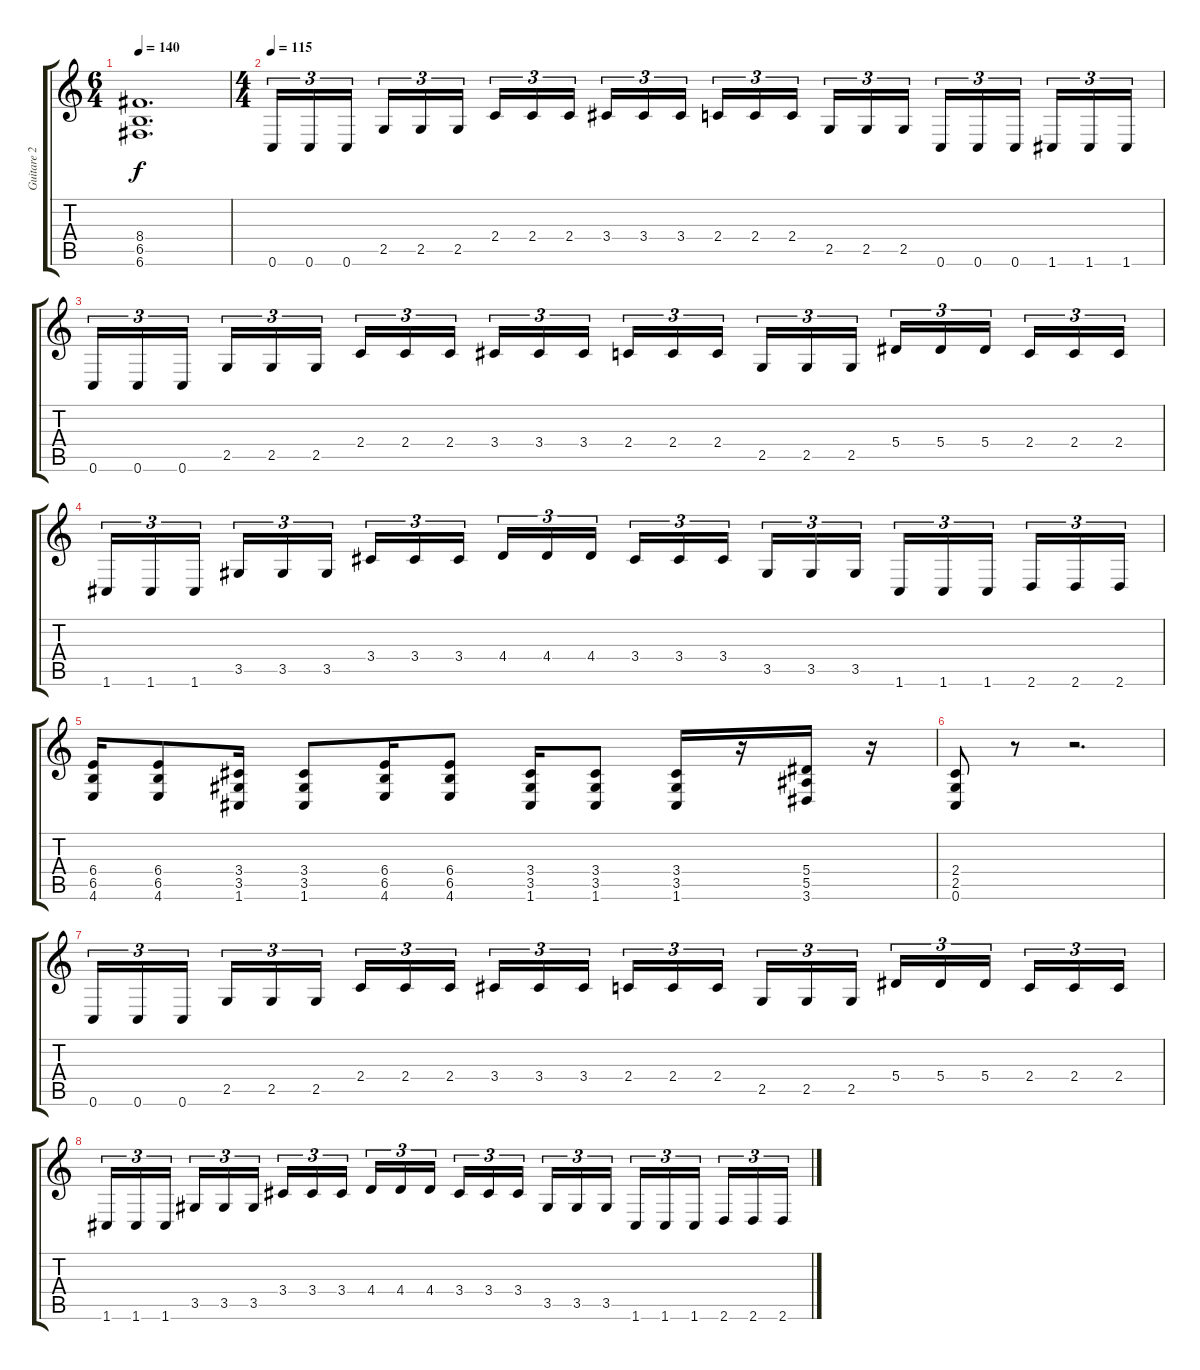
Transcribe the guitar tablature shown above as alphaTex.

\track ("Guitare 2" "Guitare 2") {instrument distortionguitar}
\staff {score tabs}
\tuning (C4 G3 Eb3 Bb2 F2 C2) {hide}
\ts (6 4)
\tempo 140
\clef g2
\ks c
(8.4{t} 6.5{t} 6.6{t}).1{d dy f} |
\ts (4 4)
\tempo 115
0.6.16{tu (3 2)} 0.6.16{tu (3 2)} 0.6.16{tu (3 2) beam splitsecondary} 2.5.16{tu (3 2)} 2.5.16{tu (3 2)} 2.5.16{tu (3 2)} 2.4.16{tu (3 2)} 2.4.16{tu (3 2)} 2.4.16{tu (3 2) beam splitsecondary} 3.4.16{tu (3 2)} 3.4.16{tu (3 2)} 3.4.16{tu (3 2)} 2.4.16{tu (3 2)} 2.4.16{tu (3 2)} 2.4.16{tu (3 2) beam splitsecondary} 2.5.16{tu (3 2)} 2.5.16{tu (3 2)} 2.5.16{tu (3 2)} 0.6.16{tu (3 2)} 0.6.16{tu (3 2)} 0.6.16{tu (3 2) beam splitsecondary} 1.6.16{tu (3 2)} 1.6.16{tu (3 2)} 1.6.16{tu (3 2)} |
0.6.16{tu (3 2)} 0.6.16{tu (3 2)} 0.6.16{tu (3 2) beam splitsecondary} 2.5.16{tu (3 2)} 2.5.16{tu (3 2)} 2.5.16{tu (3 2)} 2.4.16{tu (3 2)} 2.4.16{tu (3 2)} 2.4.16{tu (3 2) beam splitsecondary} 3.4.16{tu (3 2)} 3.4.16{tu (3 2)} 3.4.16{tu (3 2)} 2.4.16{tu (3 2)} 2.4.16{tu (3 2)} 2.4.16{tu (3 2) beam splitsecondary} 2.5.16{tu (3 2)} 2.5.16{tu (3 2)} 2.5.16{tu (3 2)} 5.4.16{tu (3 2)} 5.4.16{tu (3 2)} 5.4.16{tu (3 2) beam splitsecondary} 2.4.16{tu (3 2)} 2.4.16{tu (3 2)} 2.4.16{tu (3 2)} |
1.6.16{tu (3 2)} 1.6.16{tu (3 2)} 1.6.16{tu (3 2) beam splitsecondary} 3.5.16{tu (3 2)} 3.5.16{tu (3 2)} 3.5.16{tu (3 2)} 3.4.16{tu (3 2)} 3.4.16{tu (3 2)} 3.4.16{tu (3 2) beam splitsecondary} 4.4.16{tu (3 2)} 4.4.16{tu (3 2)} 4.4.16{tu (3 2)} 3.4.16{tu (3 2)} 3.4.16{tu (3 2)} 3.4.16{tu (3 2) beam splitsecondary} 3.5.16{tu (3 2)} 3.5.16{tu (3 2)} 3.5.16{tu (3 2)} 1.6.16{tu (3 2)} 1.6.16{tu (3 2)} 1.6.16{tu (3 2) beam splitsecondary} 2.6.16{tu (3 2)} 2.6.16{tu (3 2)} 2.6.16{tu (3 2)} |
(6.4 6.5 4.6).16 (6.4 6.5 4.6).8 (3.4 3.5 1.6).16 (3.4 3.5 1.6).8 (6.4 6.5 4.6).16 (6.4 6.5 4.6).8 (3.4 3.5 1.6).16 (3.4 3.5 1.6).8 (3.4 3.5 1.6).16 r.16 (5.4 5.5 3.6).16 r.16 |
(2.4 2.5 0.6).8 r.8 r.2{d} |
0.6.16{tu (3 2)} 0.6.16{tu (3 2)} 0.6.16{tu (3 2) beam splitsecondary} 2.5.16{tu (3 2)} 2.5.16{tu (3 2)} 2.5.16{tu (3 2)} 2.4.16{tu (3 2)} 2.4.16{tu (3 2)} 2.4.16{tu (3 2) beam splitsecondary} 3.4.16{tu (3 2)} 3.4.16{tu (3 2)} 3.4.16{tu (3 2)} 2.4.16{tu (3 2)} 2.4.16{tu (3 2)} 2.4.16{tu (3 2) beam splitsecondary} 2.5.16{tu (3 2)} 2.5.16{tu (3 2)} 2.5.16{tu (3 2)} 5.4.16{tu (3 2)} 5.4.16{tu (3 2)} 5.4.16{tu (3 2) beam splitsecondary} 2.4.16{tu (3 2)} 2.4.16{tu (3 2)} 2.4.16{tu (3 2)} |
1.6.16{tu (3 2)} 1.6.16{tu (3 2)} 1.6.16{tu (3 2) beam splitsecondary} 3.5.16{tu (3 2)} 3.5.16{tu (3 2)} 3.5.16{tu (3 2)} 3.4.16{tu (3 2)} 3.4.16{tu (3 2)} 3.4.16{tu (3 2) beam splitsecondary} 4.4.16{tu (3 2)} 4.4.16{tu (3 2)} 4.4.16{tu (3 2)} 3.4.16{tu (3 2)} 3.4.16{tu (3 2)} 3.4.16{tu (3 2) beam splitsecondary} 3.5.16{tu (3 2)} 3.5.16{tu (3 2)} 3.5.16{tu (3 2)} 1.6.16{tu (3 2)} 1.6.16{tu (3 2)} 1.6.16{tu (3 2) beam splitsecondary} 2.6.16{tu (3 2)} 2.6.16{tu (3 2)} 2.6.16{tu (3 2)}
